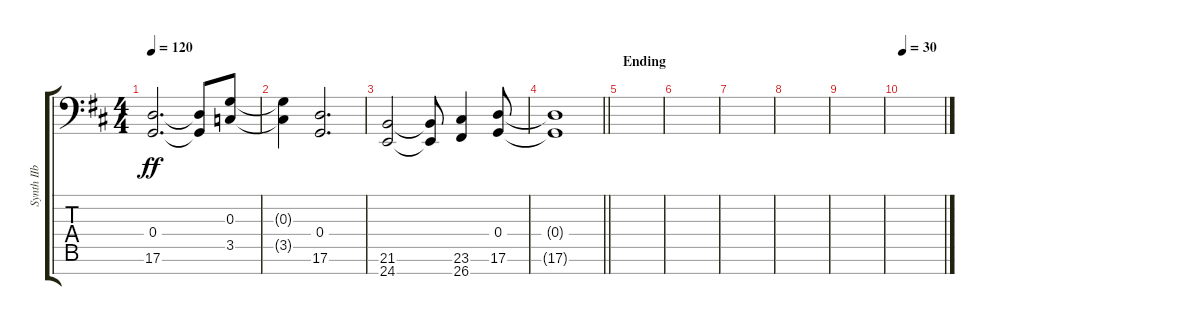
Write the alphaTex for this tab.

\track ("Synth IIb (Kotobuki Tsumugi)" "Synth IIb ") {instrument stringensemble1}
\staff {score tabs}
\tuning (E4 B3 G3 D3 A2 D1 E0) {hide}
\ts (4 4)
\tempo 120
\clef f4
\ks d
(0.4{t} 17.6{t}).2{d dy ff} (0.4{t} 17.6{t}).8 (0.3 3.5).8 |
(0.3{t} 3.5{t}).4 (0.4 17.6).2{d} |
(21.6 24.7).2 (21.6{t} 24.7{t}).8 (23.6 26.7).4 (0.4 17.6).8 |
\barLineRight lightlight
(0.4{t} 17.6{t}).1 |
\section ("" "Ending")
|
|
|
|
|
\tempo 30
